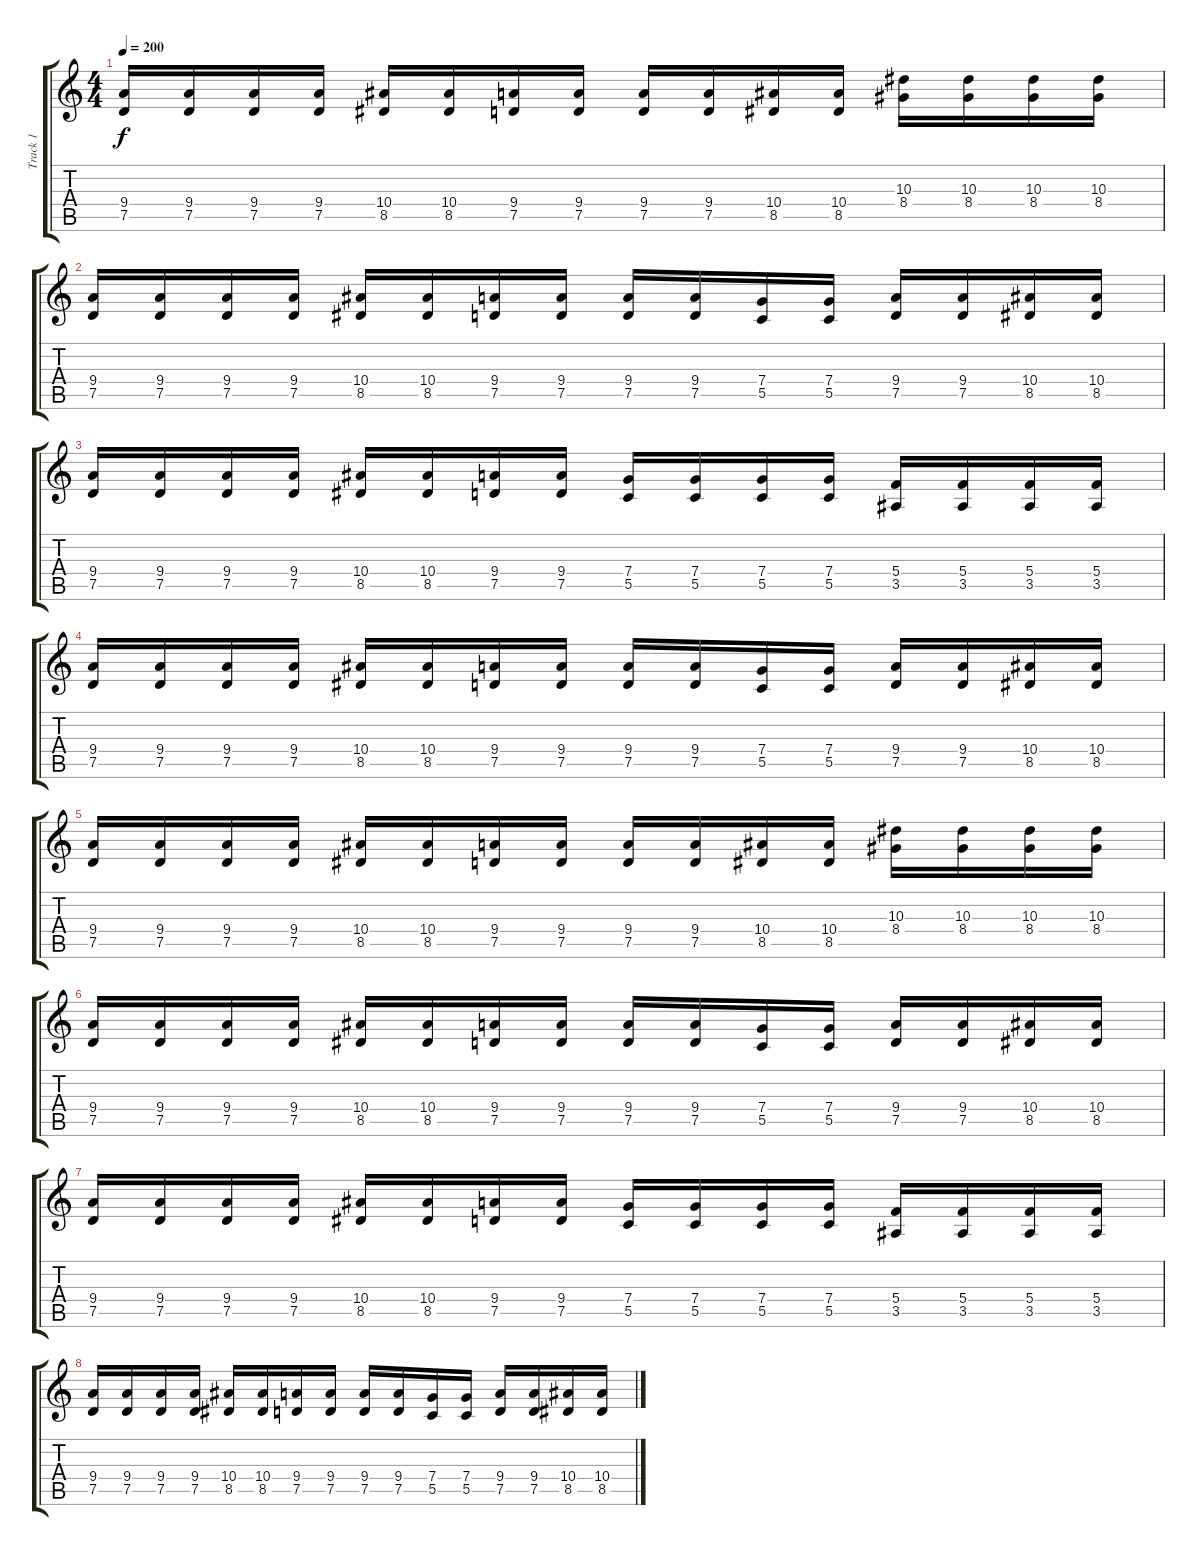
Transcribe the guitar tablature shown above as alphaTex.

\track ("Track 1" "Track 1") {instrument distortionguitar}
\staff {score tabs}
\tuning (D4 A3 F3 C3 G2 D2) {hide}
\ts (4 4)
\tempo 200
\clef g2
\ks c
(9.4 7.5).16{dy f} (9.4 7.5).16 (9.4 7.5).16 (9.4 7.5).16 (10.4 8.5).16 (10.4 8.5).16 (9.4 7.5).16 (9.4 7.5).16 (9.4 7.5).16 (9.4 7.5).16 (10.4 8.5).16 (10.4 8.5).16 (10.3 8.4).16 (10.3 8.4).16 (10.3 8.4).16 (10.3 8.4).16 |
(9.4 7.5).16 (9.4 7.5).16 (9.4 7.5).16 (9.4 7.5).16 (10.4 8.5).16 (10.4 8.5).16 (9.4 7.5).16 (9.4 7.5).16 (9.4 7.5).16 (9.4 7.5).16 (7.4 5.5).16 (7.4 5.5).16 (9.4 7.5).16 (9.4 7.5).16 (10.4 8.5).16 (10.4 8.5).16 |
(9.4 7.5).16 (9.4 7.5).16 (9.4 7.5).16 (9.4 7.5).16 (10.4 8.5).16 (10.4 8.5).16 (9.4 7.5).16 (9.4 7.5).16 (7.4 5.5).16 (7.4 5.5).16 (7.4 5.5).16 (7.4 5.5).16 (5.4 3.5).16 (5.4 3.5).16 (5.4 3.5).16 (5.4 3.5).16 |
(9.4 7.5).16 (9.4 7.5).16 (9.4 7.5).16 (9.4 7.5).16 (10.4 8.5).16 (10.4 8.5).16 (9.4 7.5).16 (9.4 7.5).16 (9.4 7.5).16 (9.4 7.5).16 (7.4 5.5).16 (7.4 5.5).16 (9.4 7.5).16 (9.4 7.5).16 (10.4 8.5).16 (10.4 8.5).16 |
(9.4 7.5).16 (9.4 7.5).16 (9.4 7.5).16 (9.4 7.5).16 (10.4 8.5).16 (10.4 8.5).16 (9.4 7.5).16 (9.4 7.5).16 (9.4 7.5).16 (9.4 7.5).16 (10.4 8.5).16 (10.4 8.5).16 (10.3 8.4).16 (10.3 8.4).16 (10.3 8.4).16 (10.3 8.4).16 |
(9.4 7.5).16 (9.4 7.5).16 (9.4 7.5).16 (9.4 7.5).16 (10.4 8.5).16 (10.4 8.5).16 (9.4 7.5).16 (9.4 7.5).16 (9.4 7.5).16 (9.4 7.5).16 (7.4 5.5).16 (7.4 5.5).16 (9.4 7.5).16 (9.4 7.5).16 (10.4 8.5).16 (10.4 8.5).16 |
(9.4 7.5).16 (9.4 7.5).16 (9.4 7.5).16 (9.4 7.5).16 (10.4 8.5).16 (10.4 8.5).16 (9.4 7.5).16 (9.4 7.5).16 (7.4 5.5).16 (7.4 5.5).16 (7.4 5.5).16 (7.4 5.5).16 (5.4 3.5).16 (5.4 3.5).16 (5.4 3.5).16 (5.4 3.5).16 |
(9.4 7.5).16 (9.4 7.5).16 (9.4 7.5).16 (9.4 7.5).16 (10.4 8.5).16 (10.4 8.5).16 (9.4 7.5).16 (9.4 7.5).16 (9.4 7.5).16 (9.4 7.5).16 (7.4 5.5).16 (7.4 5.5).16 (9.4 7.5).16 (9.4 7.5).16 (10.4 8.5).16 (10.4 8.5).16
